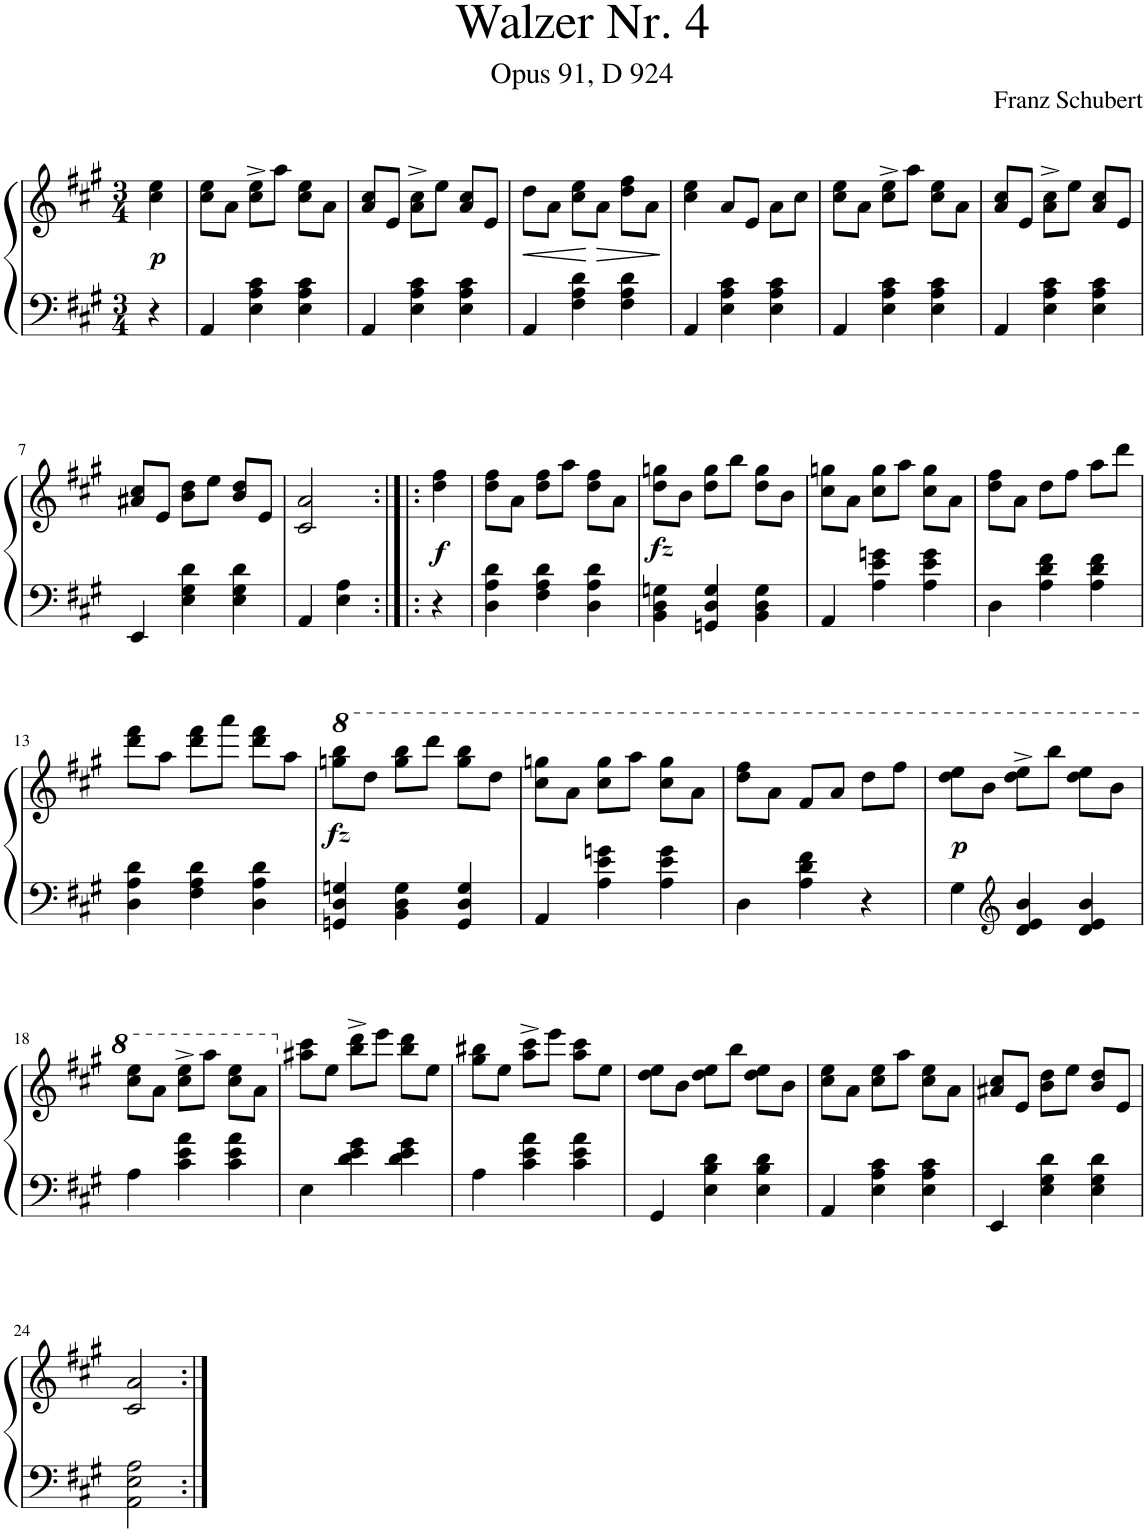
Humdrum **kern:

**kern	**kern	**dynam
*part1	*part1	*part1
*staff2	*staff1	*staff1/2
*I"Piano	*	*
*I'Pno.	*	*
*clefF4	*clefG2	*
*k[f#c#g#]	*k[f#c#g#]	*
*M3/4	*M3/4	*
=	=	=
!	!	!LO:DY:b
4r	4cc#\ 4ee\	p
=1	=1	=1
4AA/	8cc#\ 8ee\L	.
.	8a\J	.
4E\ 4A\ 4c#\	8cc#\^ 8ee\^L	.
.	8aa\J	.
4E\ 4A\ 4c#\	8cc#\ 8ee\L	.
.	8a\J	.
=2	=2	=2
4AA/	8a/ 8cc#/L	.
.	8e/J	.
4E\ 4A\ 4c#\	8a\^ 8cc#\^L	.
.	8ee\J	.
4E\ 4A\ 4c#\	8a/ 8cc#/L	.
.	8e/J	.
=3	=3	=3
!	!	!LO:HP:b
4AA/	8dd\L	<
.	8a\J	.
4F#\ 4A\ 4d\	8cc#\ 8ee\L	.
!	!	!LO:HP:n=1:b
.	8a\J	[ >
4F#\ 4A\ 4d\	8dd\ 8ff#\L	.
.	8a\J	.
.	.	]
=4	=4	=4
4AA/	4cc#\ 4ee\	.
4E\ 4A\ 4c#\	8a/L	.
.	8e/J	.
4E\ 4A\ 4c#\	8a\L	.
.	8cc#\J	.
=5	=5	=5
4AA/	8cc#\ 8ee\L	.
.	8a\J	.
4E\ 4A\ 4c#\	8cc#\^ 8ee\^L	.
.	8aa\J	.
4E\ 4A\ 4c#\	8cc#\ 8ee\L	.
.	8a\J	.
=6	=6	=6
4AA/	8a/ 8cc#/L	.
.	8e/J	.
4E\ 4A\ 4c#\	8a\^ 8cc#\^L	.
.	8ee\J	.
4E\ 4A\ 4c#\	8a/ 8cc#/L	.
.	8e/J	.
!!LO:LB:g=z
=7	=7	=7
4EE/	8a#X/ 8cc#/L	.
.	8e/J	.
4E\ 4G#\ 4d\	8b\ 8dd\L	.
.	8ee\J	.
4E\ 4G#\ 4d\	8b/ 8dd/L	.
.	8e/J	.
=8	=8	=8
4AA/	2c#/ 2a/	.
4E\ 4A\	.	.
=8X1:|!|:	=8X1:|!|:	=8X1:|!|:
!	!	!LO:DY:b
4r	4dd\ 4ff#\	f
=9	=9	=9
4D\ 4A\ 4d\	8dd\ 8ff#\L	.
.	8a\J	.
4F#\ 4A\ 4d\	8dd\ 8ff#\L	.
.	8aa\J	.
4D\ 4A\ 4d\	8dd\ 8ff#\L	.
.	8a\J	.
=10	=10	=10
!	!	!LO:DY:b
4BB\ 4D\ 4Gn\	8dd\ 8ggn\L	fz
.	8b\J	.
4GGn/ 4D/ 4G/	8dd\ 8gg\L	.
.	8bb\J	.
4BB\ 4D\ 4G\	8dd\ 8gg\L	.
.	8b\J	.
=11	=11	=11
4AA/	8cc#\ 8ggn\L	.
.	8a\J	.
4A\ 4e\ 4gn\	8cc#\ 8gg\L	.
.	8aa\J	.
4A\ 4e\ 4g\	8cc#\ 8gg\L	.
.	8a\J	.
=12	=12	=12
4D\	8dd\ 8ff#\L	.
.	8a\J	.
4A\ 4d\ 4f#\	8dd\L	.
.	8ff#\J	.
4A\ 4d\ 4f#\	8aa\L	.
.	8ddd\J	.
!!LO:LB:g=z
=13	=13	=13
4D\ 4A\ 4d\	8ddd\ 8fff#\L	.
.	8aa\J	.
4F#\ 4A\ 4d\	8ddd\ 8fff#\L	.
.	8aaa\J	.
4D\ 4A\ 4d\	8ddd\ 8fff#\L	.
.	8aa\J	.
=14	=14	=14
*	*8va	*
!	!	!LO:DY:b
4GGn/ 4D/ 4Gn/	8gggn\ 8bbb\L	fz
.	8ddd\J	.
4BB\ 4D\ 4G\	8ggg\ 8bbb\L	.
.	8dddd\J	.
4GG/ 4D/ 4G/	8ggg\ 8bbb\L	.
.	8ddd\J	.
=15	=15	=15
4AA/	8ccc#\ 8gggn\L	.
.	8aa\J	.
4A\ 4e\ 4gn\	8ccc#\ 8ggg\L	.
.	8aaa\J	.
4A\ 4e\ 4g\	8ccc#\ 8ggg\L	.
.	8aa\J	.
=16	=16	=16
4D\	8ddd\ 8fff#\L	.
.	8aa\J	.
4A\ 4d\ 4f#\	8ff#/L	.
.	8aa/J	.
4r	8ddd\L	.
.	8fff#\J	.
=17	=17	=17
!	!	!LO:DY:b
4G#\	8ddd\ 8eee\L	p
.	8bb\J	.
*clefG2	*	*
4d/ 4e/ 4b/	8ddd\^ 8eee\^L	.
.	8bbb\J	.
4d/ 4e/ 4b/	8ddd\ 8eee\L	.
.	8bb\J	.
!!LO:LB:g=z
=18	=18	=18
4A\	8ccc#\ 8eee\L	.
.	8aa\J	.
4c#\ 4e\ 4a\	8ccc#\^ 8eee\^L	.
.	8aaa\J	.
4c#\ 4e\ 4a\	8ccc#\ 8eee\L	.
.	8aa\J	.
=19	=19	=19
*	*X8va	*
4E\	8aa#X\ 8ccc#\L	.
.	8ee\J	.
4d\ 4e\ 4g#\	8bb\^ 8ddd\^L	.
.	8eee\J	.
4d\ 4e\ 4g#\	8bb\ 8ddd\L	.
.	8ee\J	.
=20	=20	=20
4A\	8gg#\ 8bb#X\L	.
.	8ee\J	.
4c#\ 4e\ 4a\	8aa\^ 8ccc#\^L	.
.	8eee\J	.
4c#\ 4e\ 4a\	8aa\ 8ccc#\L	.
.	8ee\J	.
=21	=21	=21
4GG#/	8dd\ 8ee\L	.
.	8b\J	.
4E\ 4B\ 4d\	8dd\ 8ee\L	.
.	8bb\J	.
4E\ 4B\ 4d\	8dd\ 8ee\L	.
.	8b\J	.
=22	=22	=22
4AA/	8cc#\ 8ee\L	.
.	8a\J	.
4E\ 4A\ 4c#\	8cc#\ 8ee\L	.
.	8aa\J	.
4E\ 4A\ 4c#\	8cc#\ 8ee\L	.
.	8a\J	.
=23	=23	=23
4EE/	8a#X/ 8cc#/L	.
.	8e/J	.
4E\ 4G#\ 4d\	8b\ 8dd\L	.
.	8ee\J	.
4E\ 4G#\ 4d\	8b/ 8dd/L	.
.	8e/J	.
!!LO:LB:g=z
=24	=24	=24
2AA\ 2E\ 2A\	2c#/ 2a/	.
=:|!	=:|!	=:|!
*-	*-	*-
